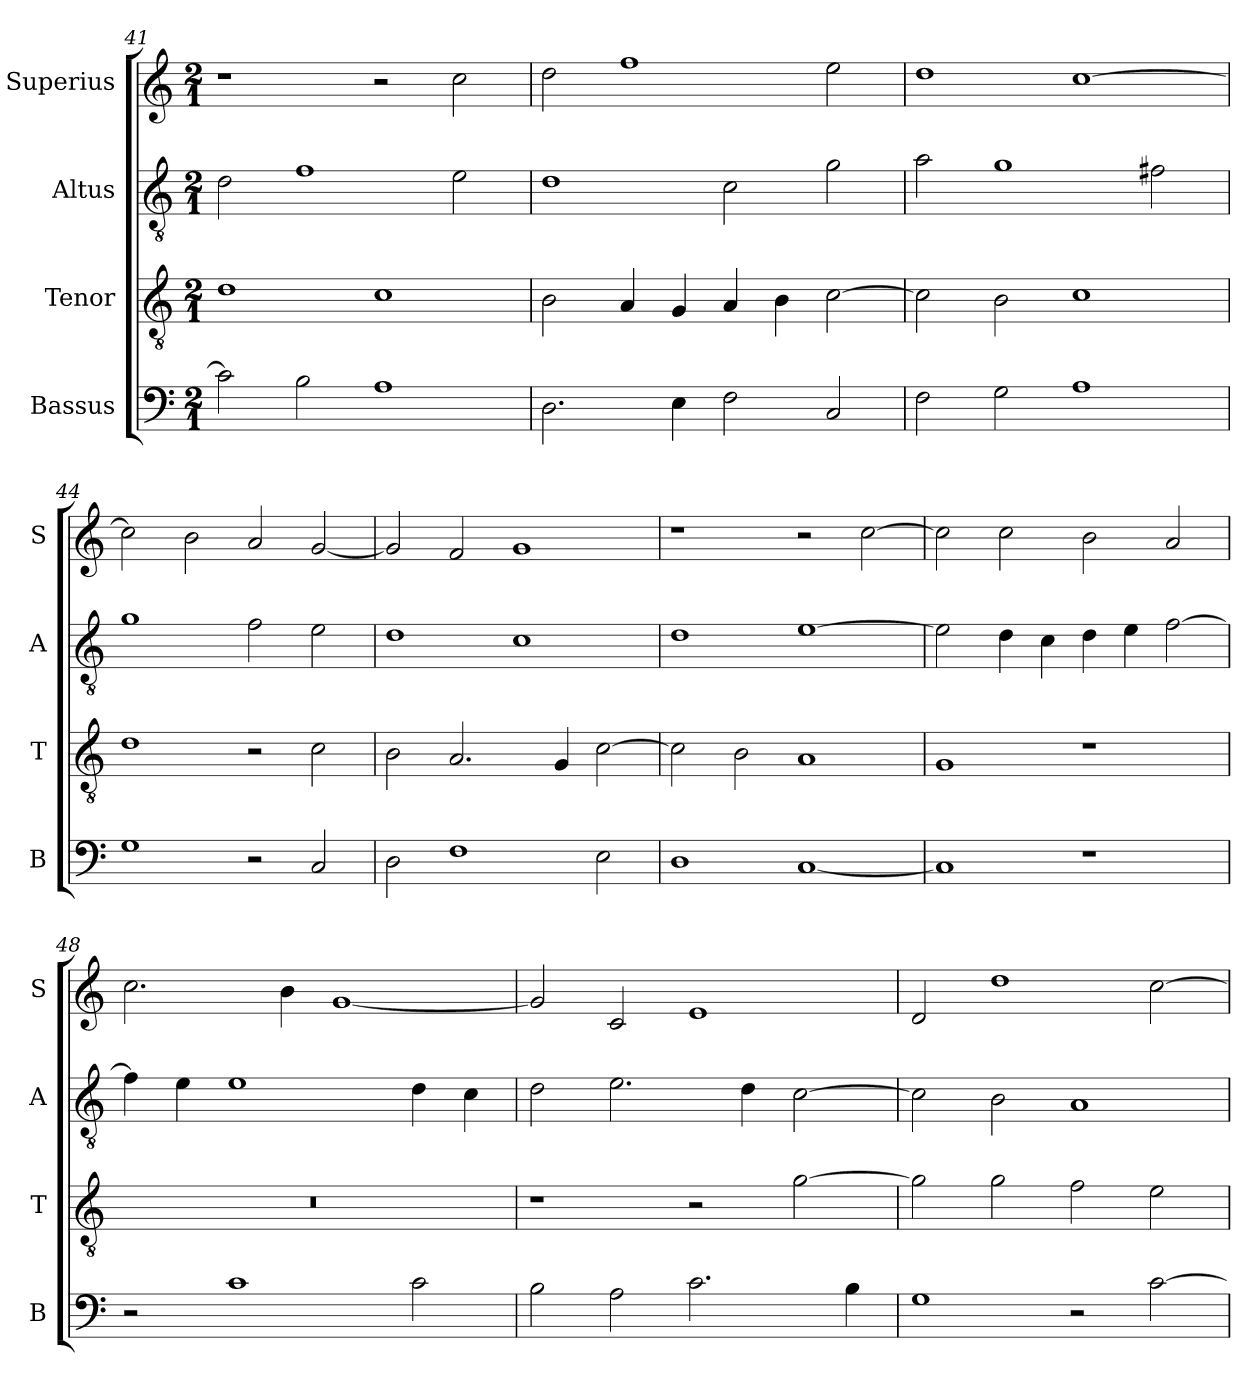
**kern	**kern	**kern	**kern
*part4	*part3	*part2	*part1
*staff4	*staff3	*staff2	*staff1
*I"Bassus	*I"Tenor	*I"Altus	*I"Superius
*I'B	*I'T	*I'A	*I'S
*clefF4	*clefGv2	*clefGv2	*clefG2
*k[]	*k[]	*k[]	*k[]
*M2/1	*M2/1	*M2/1	*M2/1
=41	=41	=41	=41
2c\]	1d	2d\	1r
2B\	.	1f	.
1A	1c	.	2r
.	.	2e\	2cc\
=42	=42	=42	=42
2.D\	2B\	1d	2dd\
.	4A/	.	1ff
4E\	4G/	.	.
2F\	4A/	2c\	.
.	4B\	.	.
2C/	[2c\	2g\	2ee\
=43	=43	=43	=43
2F\	2c\]	2a\	1dd
2G\	2B\	1g	.
1A	1c	.	[1cc
.	.	2f#X\	.
=44	=44	=44	=44
1G	1d	1g	2cc\]
.	.	.	2b\
2r	2r	2f\	2a/
2C/	2c\	2e\	[2g/
=45	=45	=45	=45
2D\	2B\	1d	2g/]
1F	2.A/	.	2f/
.	.	1c	1g
.	4G/	.	.
2E\	[2c\	.	.
=46	=46	=46	=46
1D	2c\]	1d	1r
.	2B\	.	.
[1C	1A	[1e	2r
.	.	.	[2cc\
=47	=47	=47	=47
1C]	1G	2e\]	2cc\]
.	.	4d\	2cc\
.	.	4c\	.
1r	1r	4d\	2b\
.	.	4e\	.
.	.	[2f\	2a/
=48	=48	=48	=48
2r	0r	4f\]	2.cc\
.	.	4e\	.
1c	.	1e	.
.	.	.	4b\
.	.	.	[1g
2c\	.	4d\	.
.	.	4c\	.
=49	=49	=49	=49
2B\	1r	2d\	2g/]
2A\	.	2.e\	2c/
2.c\	2r	.	1e
.	.	4d\	.
.	[2g\	[2c\	.
4B\	.	.	.
=50	=50	=50	=50
1G	2g\]	2c\]	2d/
.	2g\	2B\	1dd
2r	2f\	1A	.
[2c\	2e\	.	[2cc\
=	=	=	=
*-	*-	*-	*-
